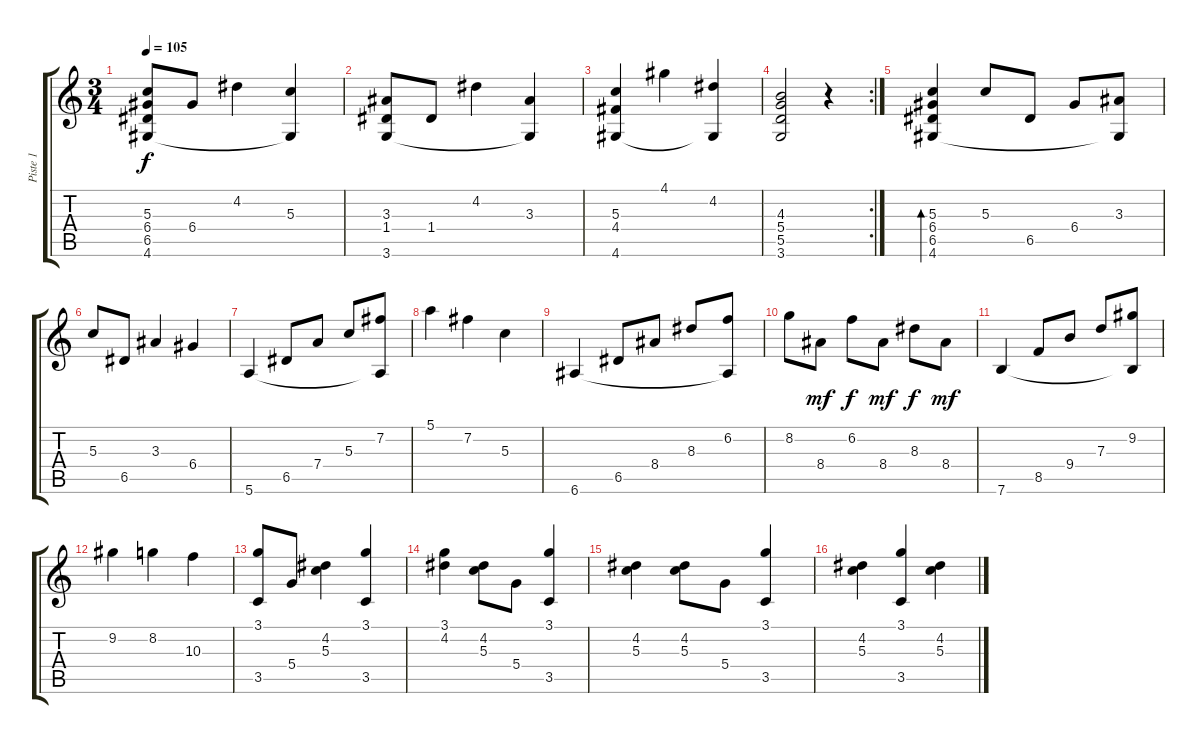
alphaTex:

\track ("Piste 1" "Piste 1") {instrument acousticguitarnylon}
\staff {score tabs}
\tuning (E4 B3 G3 D3 A2 E2) {hide}
\ts (3 4)
\tempo 105
\clef g2
\ks c
(5.3 6.4 6.5 4.6).8{dy f} 6.4.8 4.2.4 (5.3 4.6{t}).4 |
(3.3 1.4 3.6).8 1.4.8 4.2.4 (3.3 3.6{t}).4 |
(5.3 4.4 4.6).4 4.1.4 (4.2 4.6{t}).4 |
\rc 2
(4.3 5.4 5.5 3.6).2 r.4 |
(5.3 6.4 6.5 4.6).4{bd 240} 5.3.8 6.5.8 6.4.8 (3.3 4.6{t}).8 |
5.3.8 6.5.8 3.3.4 6.4.4 |
5.6.4 6.5.8 7.4.8 5.3.8 (7.2 5.6{t}).8 |
5.1.4 7.2.4 5.3.4 |
6.6.4 6.5.8 8.4.8 8.3.8 (6.2 6.6{t}).8 |
8.2.8 8.4.8{dy mf} 6.2.8{dy f} 8.4.8{dy mf} 8.3.8{dy f} 8.4.8{dy mf} |
7.6.4 8.5.8 9.4.8 7.3.8 (9.2 7.6{t}).8 |
9.2.4 8.2.4 10.3.4 |
(3.1 3.5).8 5.4.8 (4.2 5.3).4 (3.1 3.5).4 |
(3.1 4.2).4 (4.2 5.3).8 5.4.8 (3.1 3.5).4 |
(4.2 5.3).4 (4.2 5.3).8 5.4.8 (3.1 3.5).4 |
(4.2 5.3).4 (3.1 3.5).4 (4.2 5.3).4
